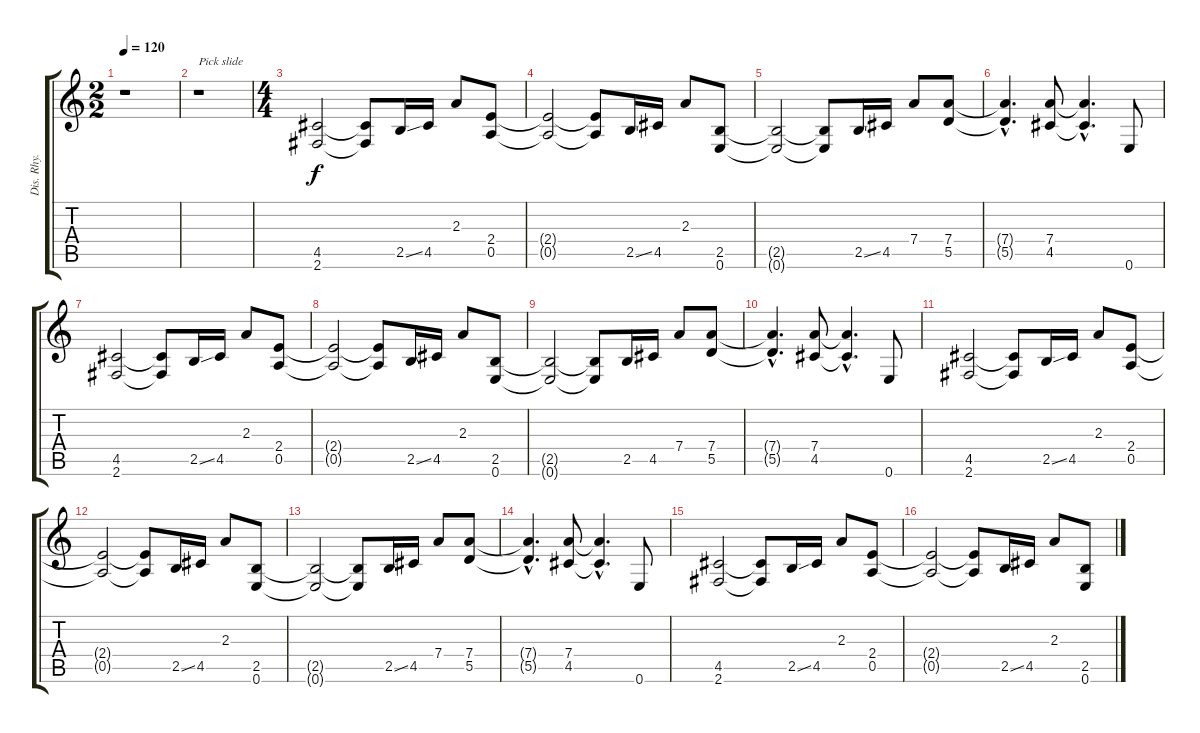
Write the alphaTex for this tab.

\track ("Dis. Rhy." "Dis. Rhy.") {instrument distortionguitar}
\staff {score tabs}
\tuning (E4 B3 G3 D3 A2 E2) {hide}
\ts (2 2)
\tempo 120
\clef g2
\ks c
r.1{dy f} |
r.1{txt "Pick slide"} |
\ts (4 4)
(4.5 2.6).2 (4.5{t} 2.6{t}).8 2.5{ss}.16 4.5.16 2.3.8 (2.4 0.5).8 |
(2.4{t} 0.5{t}).2 (2.4{t} 0.5{t}).8 2.5{ss}.16 4.5.16 2.3.8 (2.5 0.6).8 |
(2.5{t} 0.6{t}).2 (2.5{t} 0.6{t}).8 2.5{ss}.16 4.5.16 7.4.8 (7.4 5.5).8 |
(7.4{hac t} 5.5{hac t}).4{d} (7.4 4.5).8 (7.4{hac t} 4.5{hac t}).4{d} 0.6.8 |
(4.5 2.6).2 (4.5{t} 2.6{t}).8 2.5{ss}.16 4.5.16 2.3.8 (2.4 0.5).8 |
(2.4{t} 0.5{t}).2 (2.4{t} 0.5{t}).8 2.5{ss}.16 4.5.16 2.3.8 (2.5 0.6).8 |
(2.5{t} 0.6{t}).2 (2.5{t} 0.6{t}).8 2.5.16 4.5.16 7.4.8 (7.4 5.5).8 |
(7.4{hac t} 5.5{hac t}).4{d} (7.4 4.5).8 (7.4{hac t} 4.5{hac t}).4{d} 0.6.8 |
(4.5 2.6).2 (4.5{t} 2.6{t}).8 2.5{ss}.16 4.5.16 2.3.8 (2.4 0.5).8 |
(2.4{t} 0.5{t}).2 (2.4{t} 0.5{t}).8 2.5{ss}.16 4.5.16 2.3.8 (2.5 0.6).8 |
(2.5{t} 0.6{t}).2 (2.5{t} 0.6{t}).8 2.5{ss}.16 4.5.16 7.4.8 (7.4 5.5).8 |
(7.4{hac t} 5.5{hac t}).4{d} (7.4 4.5).8 (7.4{hac t} 4.5{hac t}).4{d} 0.6.8 |
(4.5 2.6).2 (4.5{t} 2.6{t}).8 2.5{ss}.16 4.5.16 2.3.8 (2.4 0.5).8 |
(2.4{t} 0.5{t}).2 (2.4{t} 0.5{t}).8 2.5{ss}.16 4.5.16 2.3.8 (2.5 0.6).8
